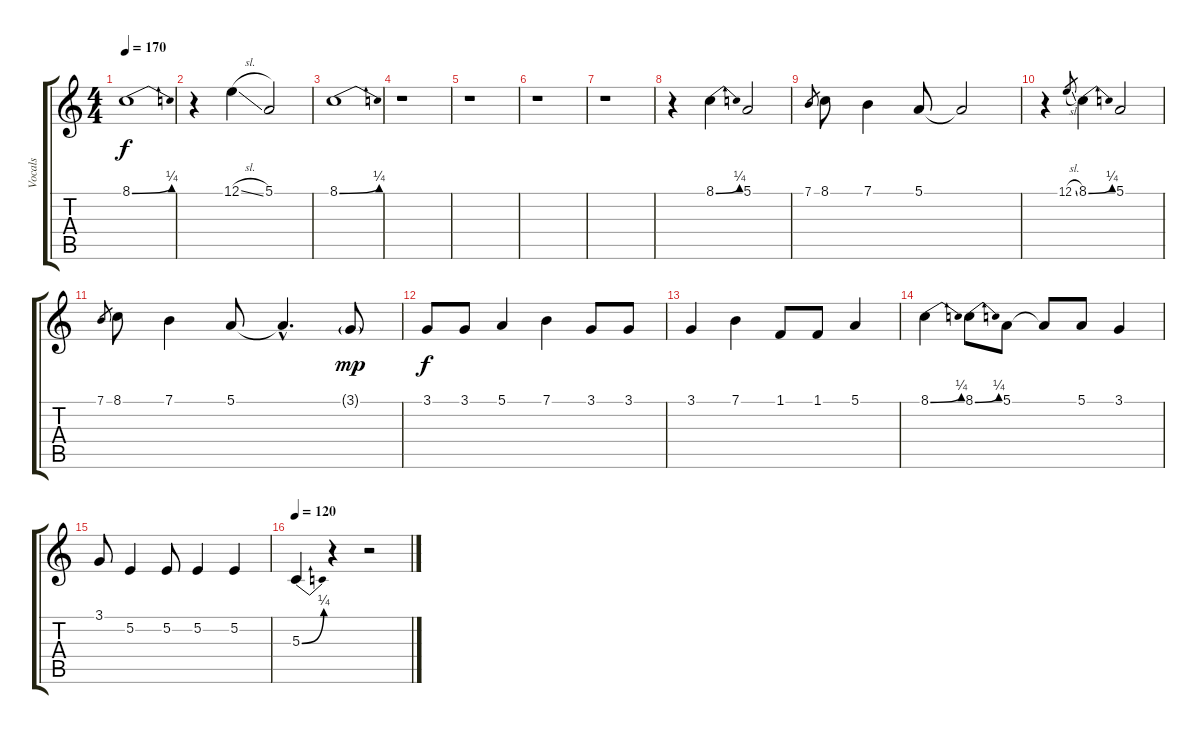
\track ("Vocals" "Vocals") {instrument harmonica}
\staff {score tabs}
\tuning (E4 B3 G3 D3 A2 E2) {hide}
\ts (4 4)
\tempo 170
\clef g2
\ks c
8.1{be (bend 0 0 60 1)}.1{dy f} |
r.4 12.1{sl}.4 5.1.2 |
8.1{be (bend 0 0 60 1)}.1 |
r.1 |
r.1 |
r.1 |
r.1 |
r.4 8.1{be (bend 0 0 60 1)}.4 5.1.2 |
7.1.8{gr} 8.1.8 7.1.4 5.1.8 5.1{t}.2 |
r.4 12.1{sl}.8{gr} 8.1{be (bend 0 0 60 1)}.4 5.1.2 |
7.1.8{gr} 8.1.8 7.1.4 5.1.8 5.1{hac t}.4{d} 3.1{g}.8{dy mp} |
3.1.8{dy f} 3.1.8 5.1.4 7.1.4 3.1.8 3.1.8 |
3.1.4 7.1.4 1.1.8 1.1.8 5.1.4 |
8.1{be (bend 0 0 60 1)}.4 8.1{be (bend 0 0 60 1)}.8 5.1.8 5.1{t}.8 5.1.8 3.1.4 |
3.1.8 5.2.4 5.2.8 5.2.4 5.2.4 |
\tempo 120
5.3{be (bend 0 0 60 1)}.4 r.4 r.2
